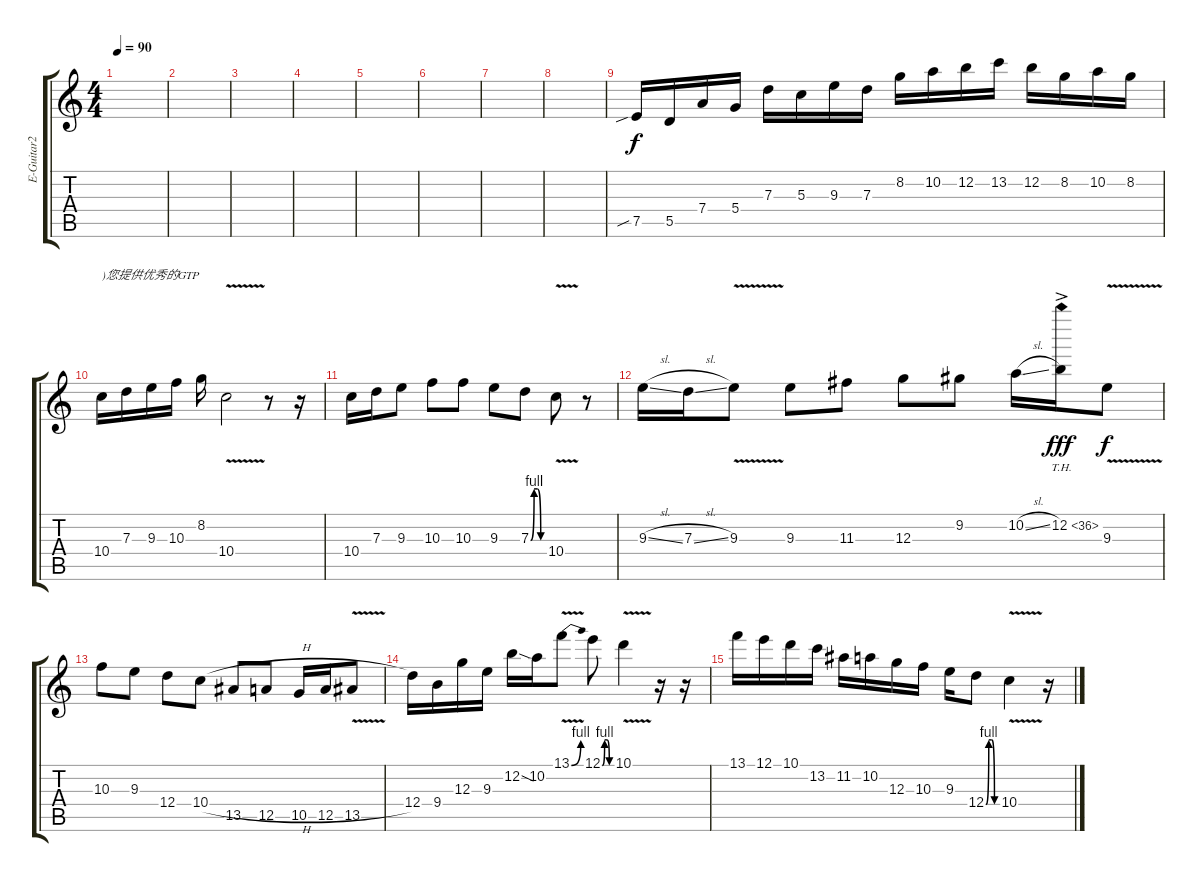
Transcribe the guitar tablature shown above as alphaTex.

\track ("E-Guitar2" "E-Guitar2") {instrument overdrivenguitar}
\staff {score tabs}
\tuning (E4 B3 G3 D3 A2 E2) {hide}
\ts (4 4)
\tempo 90
\clef g2
\ks c
|
|
|
|
|
|
|
|
7.5{sib}.16 5.5.16 7.4.16 5.4.16 7.3.16 5.3.16 9.3.16 7.3.16 8.2.16 10.2.16 12.2.16 13.2.16 12.2.16 8.2.16 10.2.16 8.2.16 |
10.4.16{txt ")您提供优秀的GTP"} 7.3.16 9.3.16 10.3.16 8.2.16 10.4{v}.2 r.8 r.16 |
10.4.16 7.3.16 9.3.8 10.3.8 10.3.8 9.3.8 7.3{be (custom 0 0 15 4 30 4 45 0 60 0)}.8 10.4{v}.8 r.8 |
9.3{sl}.16 7.3{sl}.16 9.3{v}.8 9.3.8 11.3.8 12.3.8 9.2.8 10.2{sl}.16 12.2{th 24 ac}.16{dy fff} 9.3{v}.8{dy f} |
10.3.8 9.3.8 12.4.8 10.4{h}.8 13.5.8 12.5.8 10.5.16 12.5.16 13.5{v}.8 |
12.4.16 9.4.16 12.3.16 9.3.16 12.2{sod}.16 10.2.16 13.1{be (bend 0 0 60 4) v}.8 12.1{be (custom 0 0 15 4 30 4 45 0 60 0)}.8 10.1{v}.4 r.16 r.16 |
13.1.16 12.1.16 10.1.16 13.2.16 11.2.16 10.2.16 12.3.16 10.3.16 9.3.16 12.4{be (custom 0 0 15 4 30 4 45 0 60 0)}.8 10.4{v}.4 r.16
